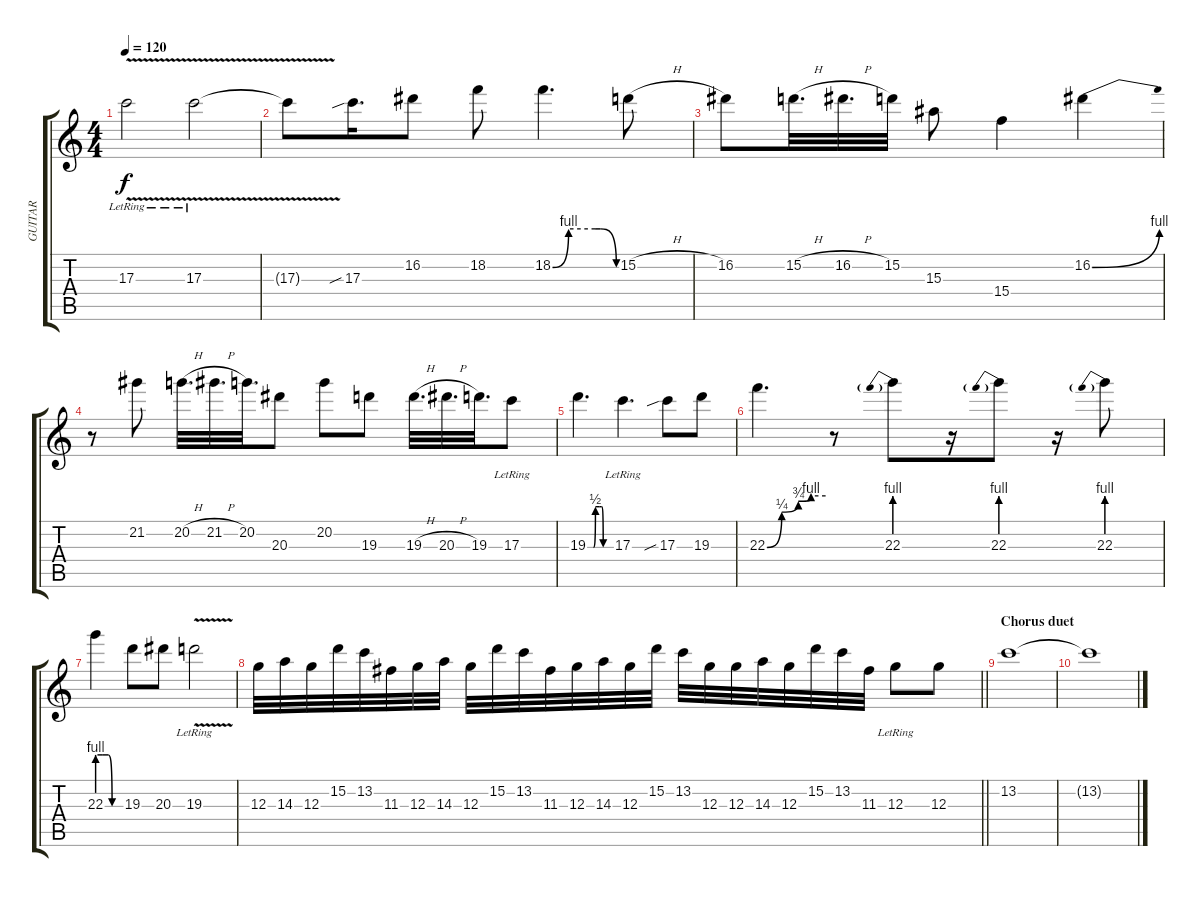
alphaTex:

\track ("GUITAR" "GUITAR") {instrument acousticguitarsteel}
\staff {score tabs}
\tuning (E4 B3 G3 D3 A2 E2) {hide}
\ts (4 4)
\tempo 120
\clef g2
\ks c
17.3{v lr}.2{dy f} 17.3{v lr}.2 |
17.3{v t}.8 17.3{sib}.16{d} 16.2.8 18.2.8 18.2{be (custom 0 0 15 4 40 4 45 4 60 0)}.4{d} 15.2{h}.8 |
16.2.8 15.2{h}.32{d} 16.2{h}.32{d} 15.2.32 15.3.8 15.4.4 16.2{be (bend 0 0 60 4)}.4 |
r.8 21.2.8 20.2{h}.32{d} 21.2{h}.32{d} 20.2.32{d} 20.3.8 20.2.8 19.3.8 19.3{h}.32{d} 20.3{h}.32{d} 19.3.32{d} 17.3{lr}.8 |
19.3{be (custom 0 0 7 0 15 0 20 2 30 2 36 2 40 0 45 0 51 0 60 0)}.4{d} 17.3{lr}.4{d} 17.3{sib}.8 19.3.8 |
22.3{be (custom 0 0 15 1 32 3 45 4 60 4)}.4{d} r.8 22.3{be (prebend 0 4 60 4)}.8 r.16 22.3{be (prebend 0 4 60 4)}.8 r.16 22.3{be (prebend 0 4 60 4)}.8 |
22.3{be (custom 0 4 14 4 28 4 38 0 42 0 48 0 60 0)}.4 19.3.8 20.3.8 19.3{v lr}.2 |
\barLineRight lightlight
12.3.32 14.3.32 12.3.32 15.2.32 13.2.32 11.3.32 12.3.32 14.3.32 12.3.32 15.2.32 13.2.32 11.3.32 12.3.32 14.3.32 12.3.32 15.2.32 13.2.32 12.3.32 12.3.32 14.3.32 12.3.32 15.2.32 13.2.32 11.3.32 12.3{lr}.8 12.3.8 |
\section ("" "Chorus duet")
13.2.1 |
13.2{t}.1
